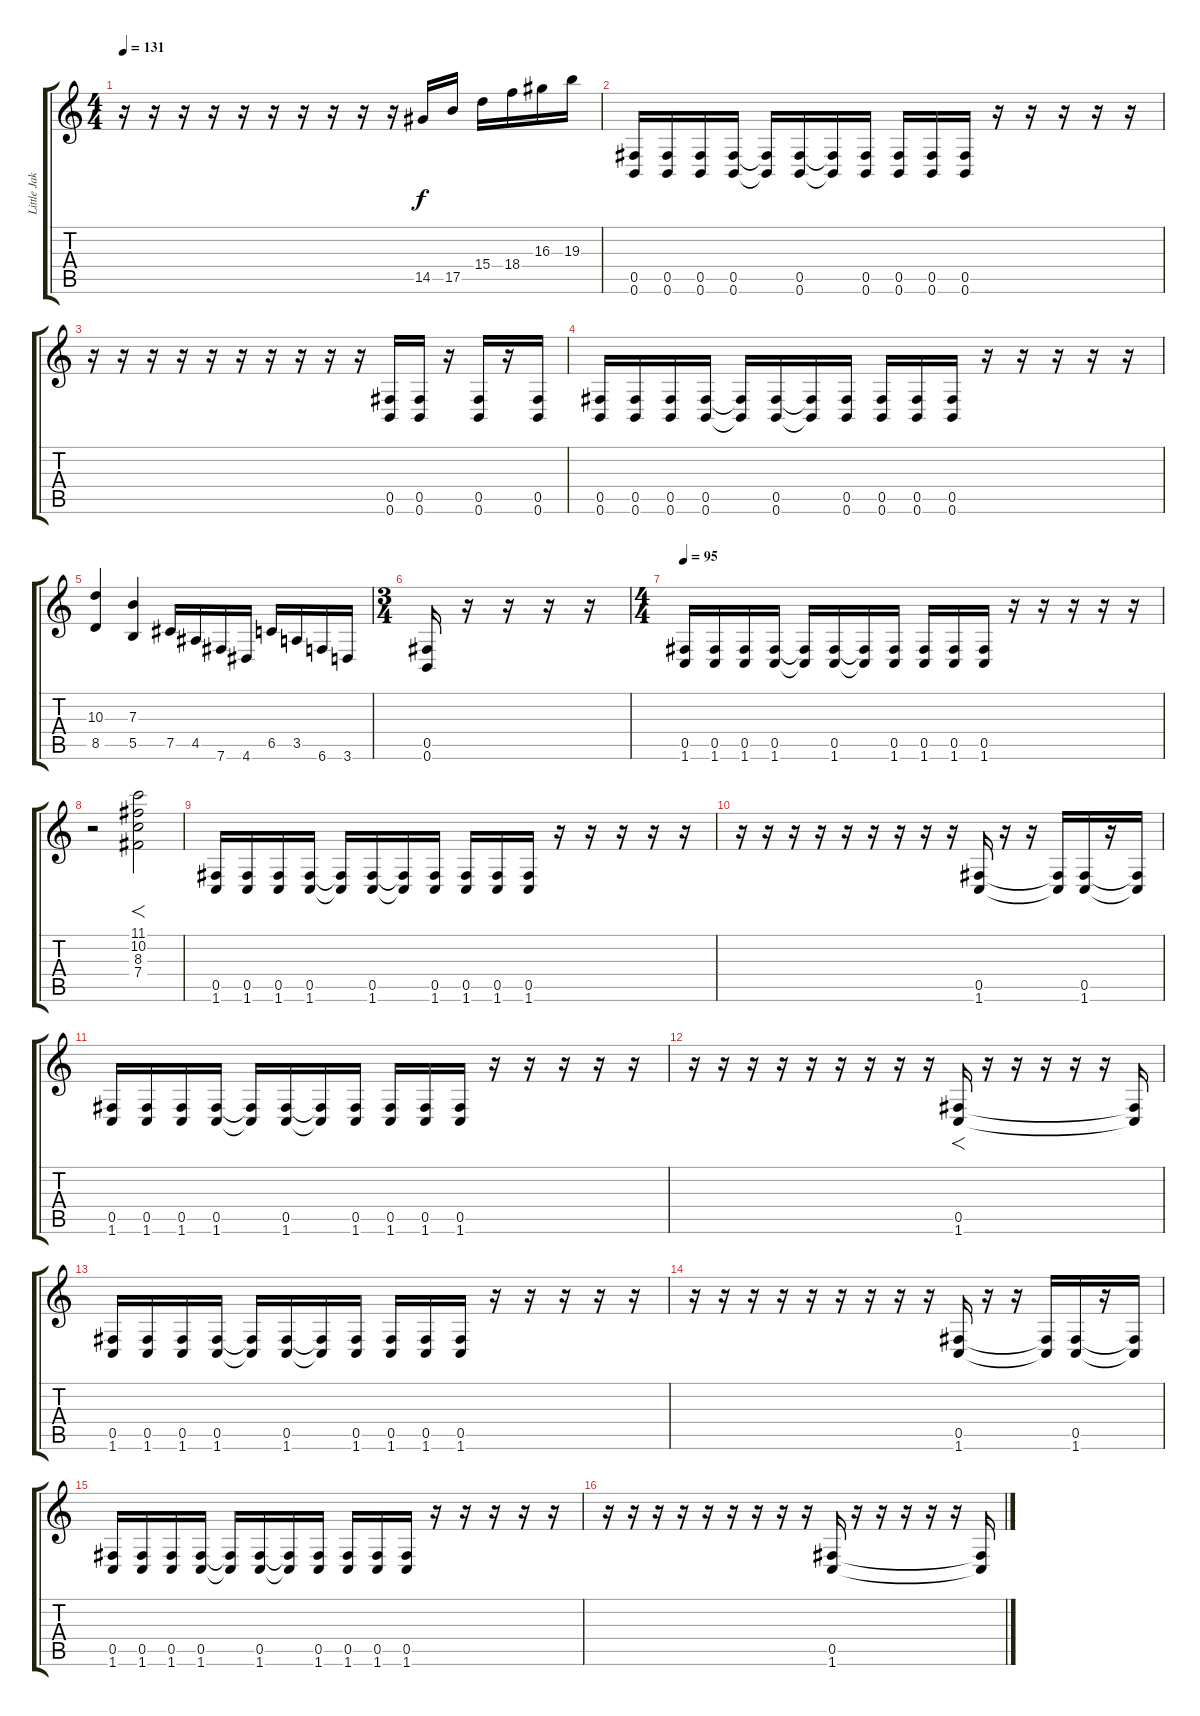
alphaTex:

\track ("Little Jake" "Little Jak") {instrument distortionguitar}
\staff {score tabs}
\tuning (Db4 Ab3 E3 B2 Gb2 B1) {hide}
\ts (4 4)
\tempo 131
\clef g2
\ks c
r.16{dy f} r.16 r.16 r.16 r.16 r.16 r.16 r.16 r.16 r.16 14.5.16 17.5.16 15.4.16 18.4.16 16.3.16 19.3.16 |
(0.5 0.6).16 (0.5 0.6).16 (0.5 0.6).16 (0.5 0.6).16 (0.5{t} 0.6{t}).16 (0.5 0.6).16 (0.5{t} 0.6{t}).16 (0.5 0.6).16 (0.5 0.6).16 (0.5 0.6).16 (0.5 0.6).16 r.16 r.16 r.16 r.16 r.16 |
r.16 r.16 r.16 r.16 r.16 r.16 r.16 r.16 r.16 r.16 (0.5 0.6).16 (0.5 0.6).16 r.16 (0.5 0.6).16 r.16 (0.5 0.6).16 |
(0.5 0.6).16 (0.5 0.6).16 (0.5 0.6).16 (0.5 0.6).16 (0.5{t} 0.6{t}).16 (0.5 0.6).16 (0.5{t} 0.6{t}).16 (0.5 0.6).16 (0.5 0.6).16 (0.5 0.6).16 (0.5 0.6).16 r.16 r.16 r.16 r.16 r.16 |
(10.3 8.5).4 (7.3 5.5).4 7.5.16 4.5.16 7.6.16 4.6.16 6.5.16 3.5.16 6.6.16 3.6.16 |
\ts (3 4)
(0.5 0.6).16 r.16 r.16 r.16 r.16 |
\ts (4 4)
\tempo 95
(0.5 1.6).16 (0.5 1.6).16 (0.5 1.6).16 (0.5 1.6).16 (0.5{t} 1.6{t}).16 (0.5 1.6).16 (0.5{t} 1.6{t}).16 (0.5 1.6).16 (0.5 1.6).16 (0.5 1.6).16 (0.5 1.6).16 r.16 r.16 r.16 r.16 r.16 |
r.2 (11.1 10.2 8.3 7.4).2{f} |
(0.5 1.6).16 (0.5 1.6).16 (0.5 1.6).16 (0.5 1.6).16 (0.5{t} 1.6{t}).16 (0.5 1.6).16 (0.5{t} 1.6{t}).16 (0.5 1.6).16 (0.5 1.6).16 (0.5 1.6).16 (0.5 1.6).16 r.16 r.16 r.16 r.16 r.16 |
r.16 r.16 r.16 r.16 r.16 r.16 r.16 r.16 r.16 (0.5 1.6).16 r.16 r.16 (0.5{t} 1.6{t}).16 (0.5 1.6).16 r.16 (0.5{t} 1.6{t}).16 |
(0.5 1.6).16 (0.5 1.6).16 (0.5 1.6).16 (0.5 1.6).16 (0.5{t} 1.6{t}).16 (0.5 1.6).16 (0.5{t} 1.6{t}).16 (0.5 1.6).16 (0.5 1.6).16 (0.5 1.6).16 (0.5 1.6).16 r.16 r.16 r.16 r.16 r.16 |
r.16 r.16 r.16 r.16 r.16 r.16 r.16 r.16 r.16 (0.5 1.6).16{f} r.16 r.16 r.16 r.16 r.16 (0.5{t} 1.6{t}).16 |
(0.5 1.6).16 (0.5 1.6).16 (0.5 1.6).16 (0.5 1.6).16 (0.5{t} 1.6{t}).16 (0.5 1.6).16 (0.5{t} 1.6{t}).16 (0.5 1.6).16 (0.5 1.6).16 (0.5 1.6).16 (0.5 1.6).16 r.16 r.16 r.16 r.16 r.16 |
r.16 r.16 r.16 r.16 r.16 r.16 r.16 r.16 r.16 (0.5 1.6).16 r.16 r.16 (0.5{t} 1.6{t}).16 (0.5 1.6).16 r.16 (0.5{t} 1.6{t}).16 |
(0.5 1.6).16 (0.5 1.6).16 (0.5 1.6).16 (0.5 1.6).16 (0.5{t} 1.6{t}).16 (0.5 1.6).16 (0.5{t} 1.6{t}).16 (0.5 1.6).16 (0.5 1.6).16 (0.5 1.6).16 (0.5 1.6).16 r.16 r.16 r.16 r.16 r.16 |
r.16 r.16 r.16 r.16 r.16 r.16 r.16 r.16 r.16 (0.5 1.6).16 r.16 r.16 r.16 r.16 r.16 (0.5{t} 1.6{t}).16
